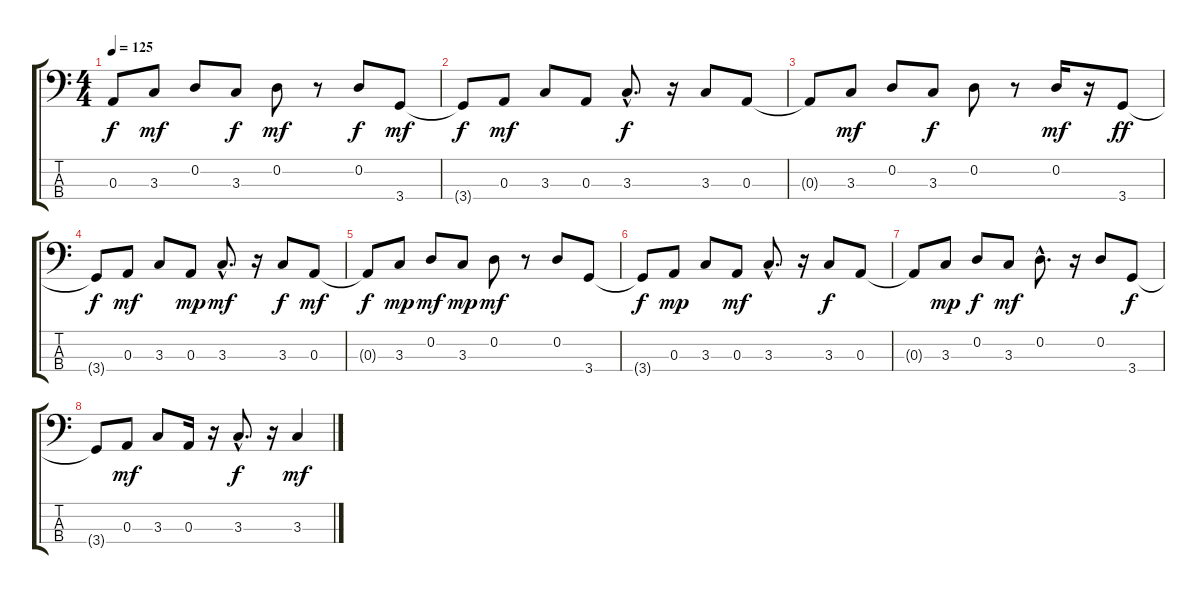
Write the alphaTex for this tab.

\track "" {instrument electricbassfinger}
\staff {score tabs}
\tuning (G2 D2 A1 E1) {hide}
\ts (4 4)
\tempo 125
\clef f4
\ks c
0.3{t}.8{dy f} 3.3.8{dy mf} 0.2.8 3.3.8{dy f} 0.2.8{dy mf} r.8 0.2.8{dy f} 3.4.8{dy mf} |
3.4{t}.8{dy f} 0.3.8{dy mf} 3.3.8 0.3.8 3.3{hac}.8{d dy f} r.16 3.3.8 0.3.8 |
0.3{t}.8 3.3.8{dy mf volume 13} 0.2.8{volume 13} 3.3.8{dy f volume 12} 0.2.8{volume 12} r.8 0.2.16{dy mf volume 12} r.16 3.4.8{dy ff volume 11} |
3.4{t}.8{dy f} 0.3.8{dy mf volume 11} 3.3.8{volume 10} 0.3.8{dy mp volume 10} 3.3{hac}.8{d dy mf volume 10} r.16 3.3.8{dy f volume 9} 0.3.8{dy mf volume 9} |
0.3{t}.8{dy f} 3.3.8{dy mp volume 8} 0.2.8{dy mf volume 8} 3.3.8{dy mp volume 8} 0.2.8{dy mf volume 8} r.8 0.2.8{volume 7} 3.4.8{volume 7} |
3.4{t}.8{dy f} 0.3.8{dy mp volume 6} 3.3.8{volume 6} 0.3.8{dy mf volume 6} 3.3{hac}.8{d volume 6} r.16 3.3.8{dy f volume 5} 0.3.8{volume 5} |
0.3{t}.8 3.3.8{dy mp volume 4} 0.2.8{dy f volume 4} 3.3.8{dy mf volume 4} 0.2{hac}.8{d volume 3} r.16 0.2.8{volume 3} 3.4.8{dy f volume 2} |
3.4{t}.8 0.3.8{dy mf volume 2} 3.3.8{volume 2} 0.3.16{volume 2} r.16 3.3{hac}.8{d dy f volume 1} r.16 3.3.4{dy mf volume 1}
